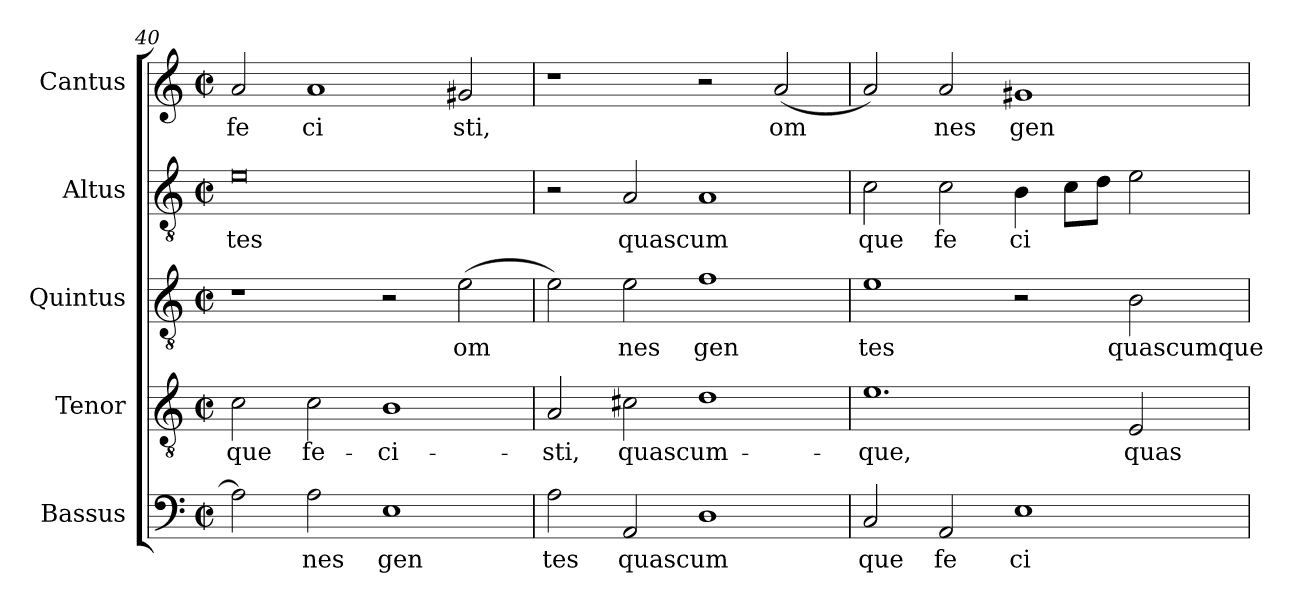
**kern	**text	**kern	**text	**kern	**text	**kern	**text	**kern	**text
*part5	*part5	*part4	*part4	*part3	*part3	*part2	*part2	*part1	*part1
*staff5	*staff5	*staff4	*staff4	*staff3	*staff3	*staff2	*staff2	*staff1	*staff1
*I"Bassus	*	*I"Tenor	*	*I"Quintus	*	*I"Altus	*	*I"Cantus	*
!!LO:PB:g=z
*clefF4	*	*clefGv2	*	*clefGv2	*	*clefGv2	*	*clefG2	*
*M2/2	*	*M2/2	*	*M2/2	*	*M2/2	*	*M2/2	*
*met(c|)	*	*met(c|)	*	*met(c|)	*	*met(c|)	*	*met(c|)	*
=40	=40	=40	=40	=40	=40	=40	=40	=40	=40
!	!	!	!LO:LY:b:cj	!	!	!	!LO:LY:b:cj	!	!LO:LY:b:cj
2A\]	.	2c\	que	1r	.	0e	tes	2a/	fe
!	!LO:LY:b:cj	!	!LO:LY:b:cj	!	!	!	!	!	!LO:LY:b:cj
2A\	nes	2c\	fe-	.	.	.	.	1a	ci
!	!LO:LY:b:cj	!	!LO:LY:b:cj	!	!	!	!	!	!
1E	gen	1B	-ci-	2r	.	.	.	.	.
!	!	!	!	!	!LO:LY:b	!	!	!	!LO:LY:b:cj
.	.	.	.	(>2e\	om	.	.	2g#X/	sti,
=41	=41	=41	=41	=41	=41	=41	=41	=41	=41
!	!LO:LY:b:cj	!	!LO:LY:b:cj	!	!	!	!	!	!
2A\	tes	2A/	-sti,	2e\)	.	2r	.	1r	.
!	!LO:LY:b:cj	!	!LO:LY:b:cj	!	!LO:LY:b:cj	!	!LO:LY:b:cj	!	!
2AA/	quascum	2c#X\	quascum-	2e\	nes	2A/	quascum	.	.
!	!	!	!	!	!LO:LY:b:cj	!	!	!	!
1D	.	1d	.	1f	gen	1A	.	2r	.
!	!	!	!	!	!	!	!	!	!LO:LY:b
.	.	.	.	.	.	.	.	(<2a/	om
=42	=42	=42	=42	=42	=42	=42	=42	=42	=42
!	!LO:LY:b:cj	!	!LO:LY:b:cj	!	!LO:LY:b:cj	!	!LO:LY:b:cj	!	!
2C/	que	1.e	-que,	1e	tes	2c\	que	2a/)	.
!	!LO:LY:b:cj	!	!	!	!	!	!LO:LY:b:cj	!	!LO:LY:b:cj
2AA/	fe	.	.	.	.	2c\	fe	2a/	nes
!	!LO:LY:b:cj	!	!	!	!	!	!LO:LY:b:cj	!	!LO:LY:b:cj
1E	ci	.	.	2r	.	4B\	ci	1g#X	gen
.	.	.	.	.	.	8c\L	.	.	.
.	.	.	.	.	.	8d\J	.	.	.
!	!	!	!LO:LY:b:cj	!	!LO:LY:b	!	!	!	!
.	.	2E/	quas	2B\	quascumque	2e\	.	.	.
=	=	=	=	=	=	=	=	=	=
*-	*-	*-	*-	*-	*-	*-	*-	*-	*-
